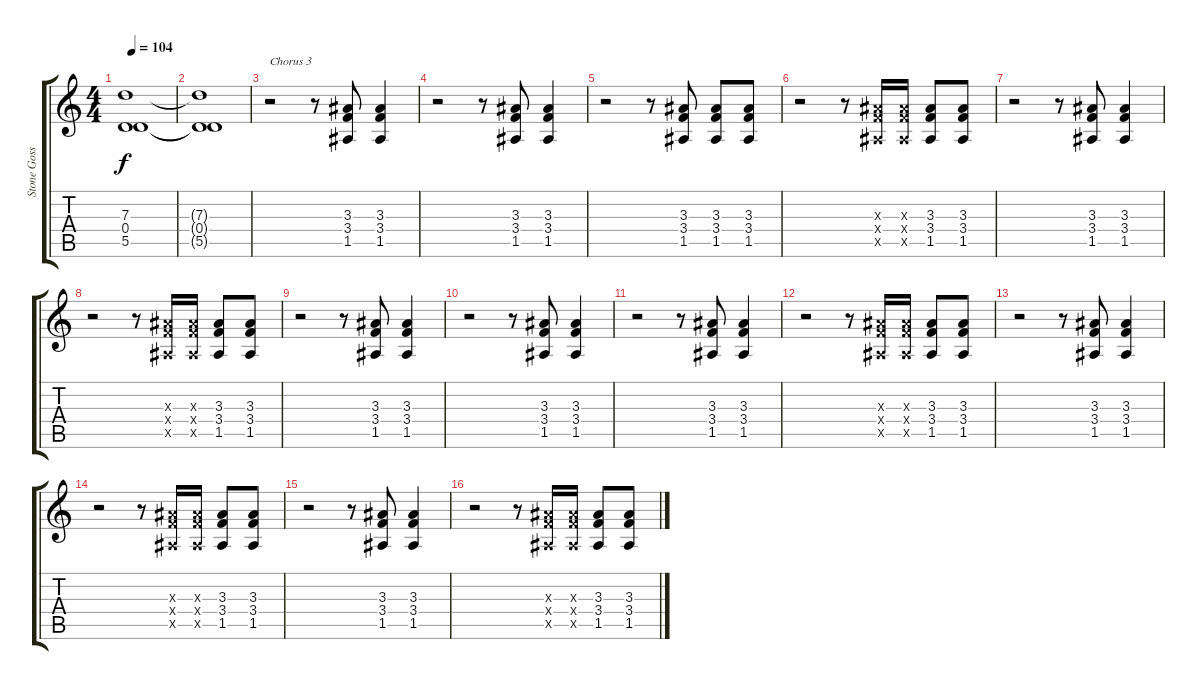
\track ("Stone Gossard" "Stone Goss") {instrument electricguitarclean}
\staff {score tabs}
\tuning (E4 B3 G3 D3 A2 E2) {hide}
\ts (4 4)
\tempo 104
\clef g2
\ks c
(7.3 0.4 5.5).1{dy f} |
(7.3{t} 0.4{t} 5.5{t}).1 |
r.2{txt "Chorus 3"} r.8 (3.3 3.4 1.5).8{instrument distortionguitar} (3.3 3.4 1.5).4{instrument distortionguitar} |
r.2 r.8 (3.3 3.4 1.5).8{instrument distortionguitar} (3.3 3.4 1.5).4{instrument distortionguitar} |
r.2 r.8 (3.3 3.4 1.5).8{instrument distortionguitar} (3.3 3.4 1.5).8{instrument distortionguitar} (3.3 3.4 1.5).8{instrument distortionguitar} |
r.2 r.8 (3.3{x} 3.4{x} 1.5{x}).16{instrument distortionguitar} (3.3{x} 3.4{x} 1.5{x}).16{instrument distortionguitar} (3.3 3.4 1.5).8{instrument distortionguitar} (3.3 3.4 1.5).8{instrument distortionguitar} |
r.2 r.8 (3.3 3.4 1.5).8{instrument distortionguitar} (3.3 3.4 1.5).4{instrument distortionguitar} |
r.2 r.8 (3.3{x} 3.4{x} 1.5{x}).16{instrument distortionguitar} (3.3{x} 3.4{x} 1.5{x}).16{instrument distortionguitar} (3.3 3.4 1.5).8{instrument distortionguitar} (3.3 3.4 1.5).8{instrument distortionguitar} |
r.2 r.8 (3.3 3.4 1.5).8{instrument distortionguitar} (3.3 3.4 1.5).4{instrument distortionguitar} |
r.2 r.8 (3.3 3.4 1.5).8{instrument distortionguitar} (3.3 3.4 1.5).4{instrument distortionguitar} |
r.2 r.8 (3.3 3.4 1.5).8{instrument distortionguitar} (3.3 3.4 1.5).4{instrument distortionguitar} |
r.2 r.8 (3.3{x} 3.4{x} 1.5{x}).16{instrument distortionguitar} (3.3{x} 3.4{x} 1.5{x}).16{instrument distortionguitar} (3.3 3.4 1.5).8{instrument distortionguitar} (3.3 3.4 1.5).8{instrument distortionguitar} |
r.2 r.8 (3.3 3.4 1.5).8{instrument distortionguitar} (3.3 3.4 1.5).4{instrument distortionguitar} |
r.2 r.8 (3.3{x} 3.4{x} 1.5{x}).16{instrument distortionguitar} (3.3{x} 3.4{x} 1.5{x}).16{instrument distortionguitar} (3.3 3.4 1.5).8{instrument distortionguitar} (3.3 3.4 1.5).8{instrument distortionguitar} |
r.2 r.8 (3.3 3.4 1.5).8{instrument distortionguitar} (3.3 3.4 1.5).4{instrument distortionguitar} |
r.2 r.8 (3.3{x} 3.4{x} 1.5{x}).16{instrument distortionguitar} (3.3{x} 3.4{x} 1.5{x}).16{instrument distortionguitar} (3.3 3.4 1.5).8{instrument distortionguitar} (3.3 3.4 1.5).8{instrument distortionguitar}
